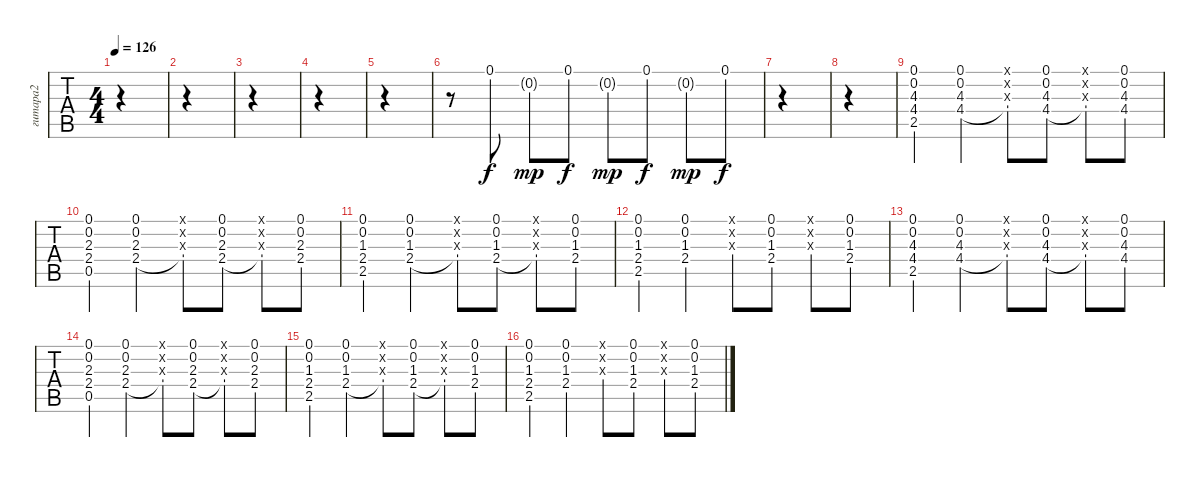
\track ("гитара2" "гитара2") {instrument electricguitarclean}
\staff {tabs}
\tuning (E4 B3 G3 D3 A2 E2) {hide}
\ts (4 4)
\tempo 126
\clef g2
\ks d
|
|
|
|
|
r.8 0.1.8 0.2{g}.8{dy mp} 0.1.8{dy f} 0.2{g}.8{dy mp} 0.1.8{dy f} 0.2{g}.8{dy mp} 0.1.8{dy f} |
|
|
(0.1 0.2 4.3 4.4 2.5).4{volume 6} (0.1 0.2 4.3 4.4).4 (0.1{x} 0.2{x} 0.3{x} 4.4{t}).8 (0.1 0.2 4.3 4.4).8 (0.1{x} 0.2{x} 0.3{x} 4.4{t}).8 (0.1 0.2 4.3 4.4).8 |
(0.1 0.2 2.3 2.4 0.5).4 (0.1 0.2 2.3 2.4).4 (0.1{x} 0.2{x} 0.3{x} 2.4{t}).8 (0.1 0.2 2.3 2.4).8 (0.1{x} 0.2{x} 0.3{x} 2.4{t}).8 (0.1 0.2 2.3 2.4).8 |
(0.1 0.2 1.3 2.4 2.5).4 (0.1 0.2 1.3 2.4).4 (0.1{x} 0.2{x} 0.3{x} 2.4{t}).8 (0.1 0.2 1.3 2.4).8 (0.1{x} 0.2{x} 0.3{x} 2.4{t}).8 (0.1 0.2 1.3 2.4).8 |
(0.1 0.2 1.3 2.4 2.5).4 (0.1 0.2 1.3 2.4).4 (0.1{x} 0.2{x} 0.3{x}).8 (0.1 0.2 1.3 2.4).8 (0.1{x} 0.2{x} 0.3{x}).8 (0.1 0.2 1.3 2.4).8 |
(0.1 0.2 4.3 4.4 2.5).4 (0.1 0.2 4.3 4.4).4 (0.1{x} 0.2{x} 0.3{x} 4.4{t}).8 (0.1 0.2 4.3 4.4).8 (0.1{x} 0.2{x} 0.3{x} 4.4{t}).8 (0.1 0.2 4.3 4.4).8 |
(0.1 0.2 2.3 2.4 0.5).4 (0.1 0.2 2.3 2.4).4 (0.1{x} 0.2{x} 0.3{x} 2.4{t}).8 (0.1 0.2 2.3 2.4).8 (0.1{x} 0.2{x} 0.3{x} 2.4{t}).8 (0.1 0.2 2.3 2.4).8 |
(0.1 0.2 1.3 2.4 2.5).4 (0.1 0.2 1.3 2.4).4 (0.1{x} 0.2{x} 0.3{x} 2.4{t}).8 (0.1 0.2 1.3 2.4).8 (0.1{x} 0.2{x} 0.3{x} 2.4{t}).8 (0.1 0.2 1.3 2.4).8 |
(0.1 0.2 1.3 2.4 2.5).4 (0.1 0.2 1.3 2.4).4 (0.1{x} 0.2{x} 0.3{x}).8 (0.1 0.2 1.3 2.4).8 (0.1{x} 0.2{x} 0.3{x}).8 (0.1 0.2 1.3 2.4).8
